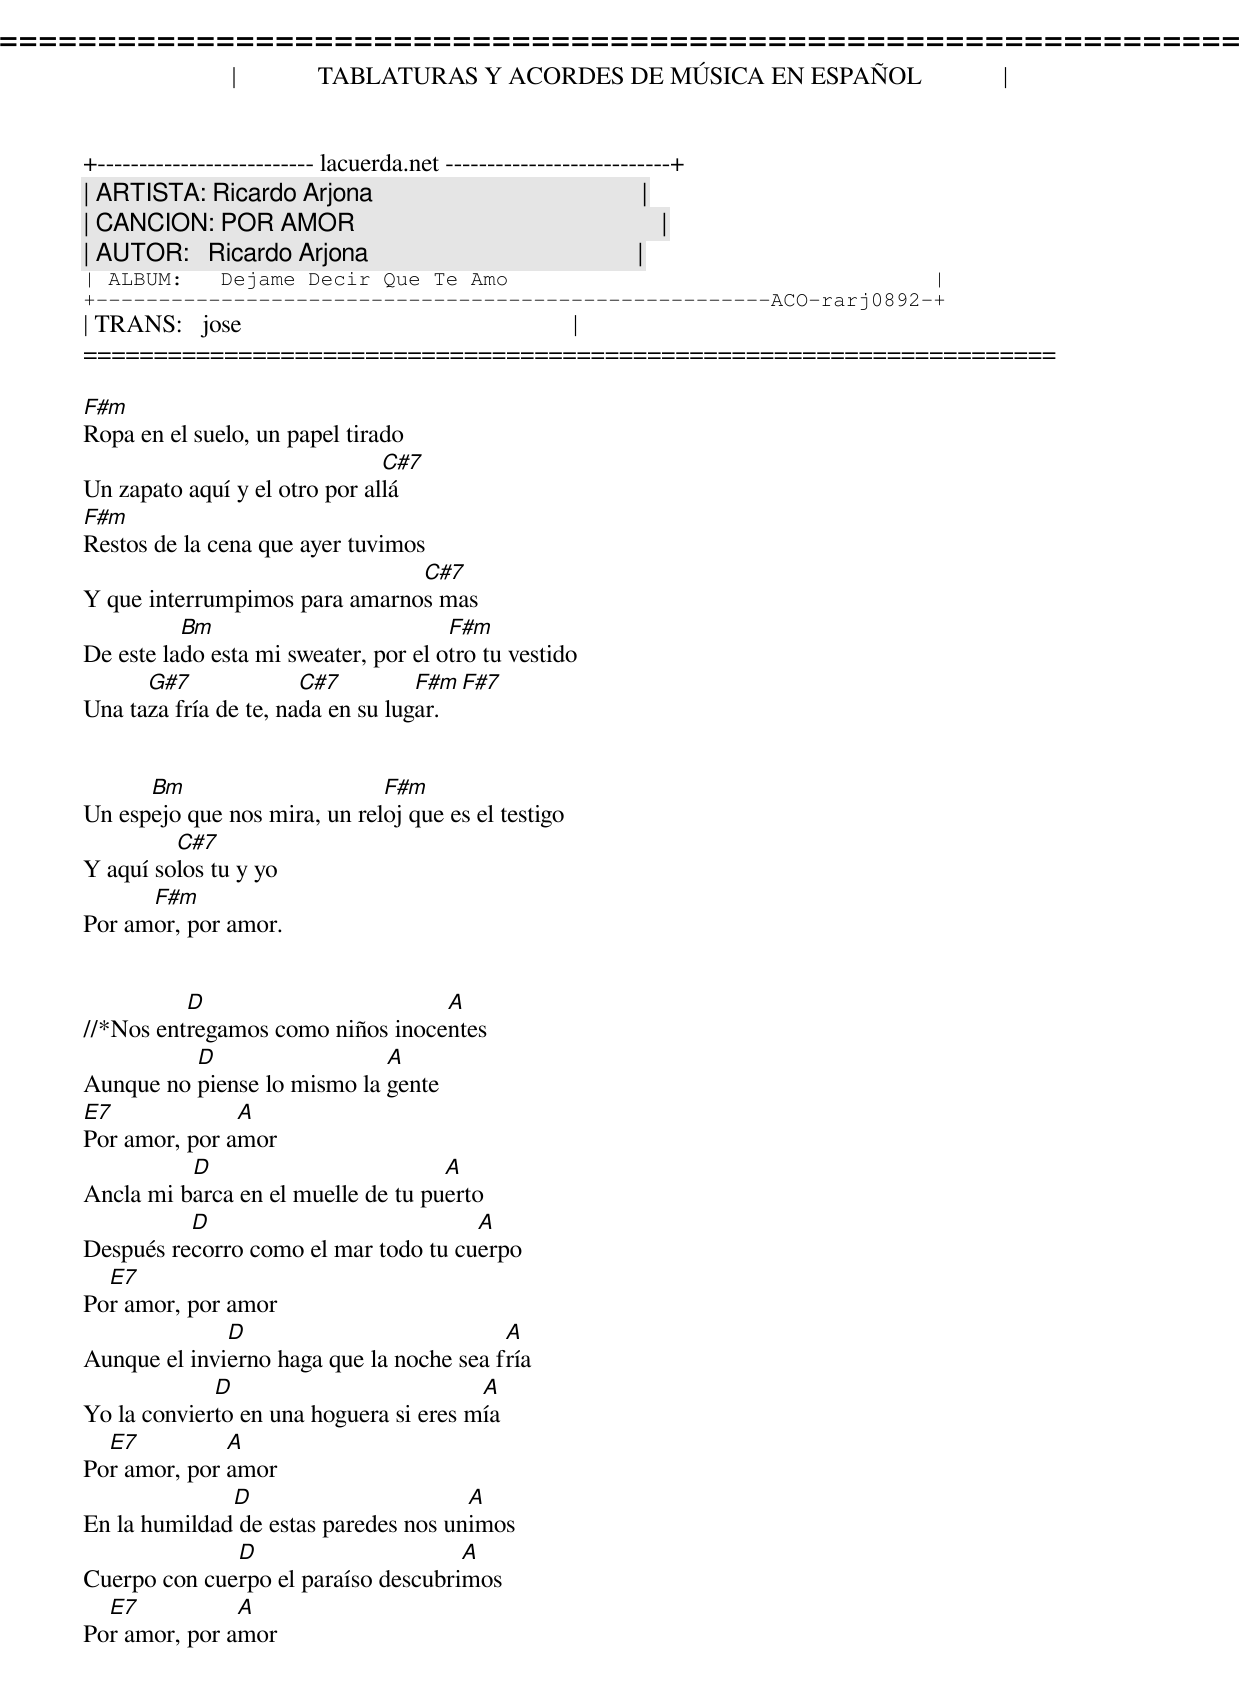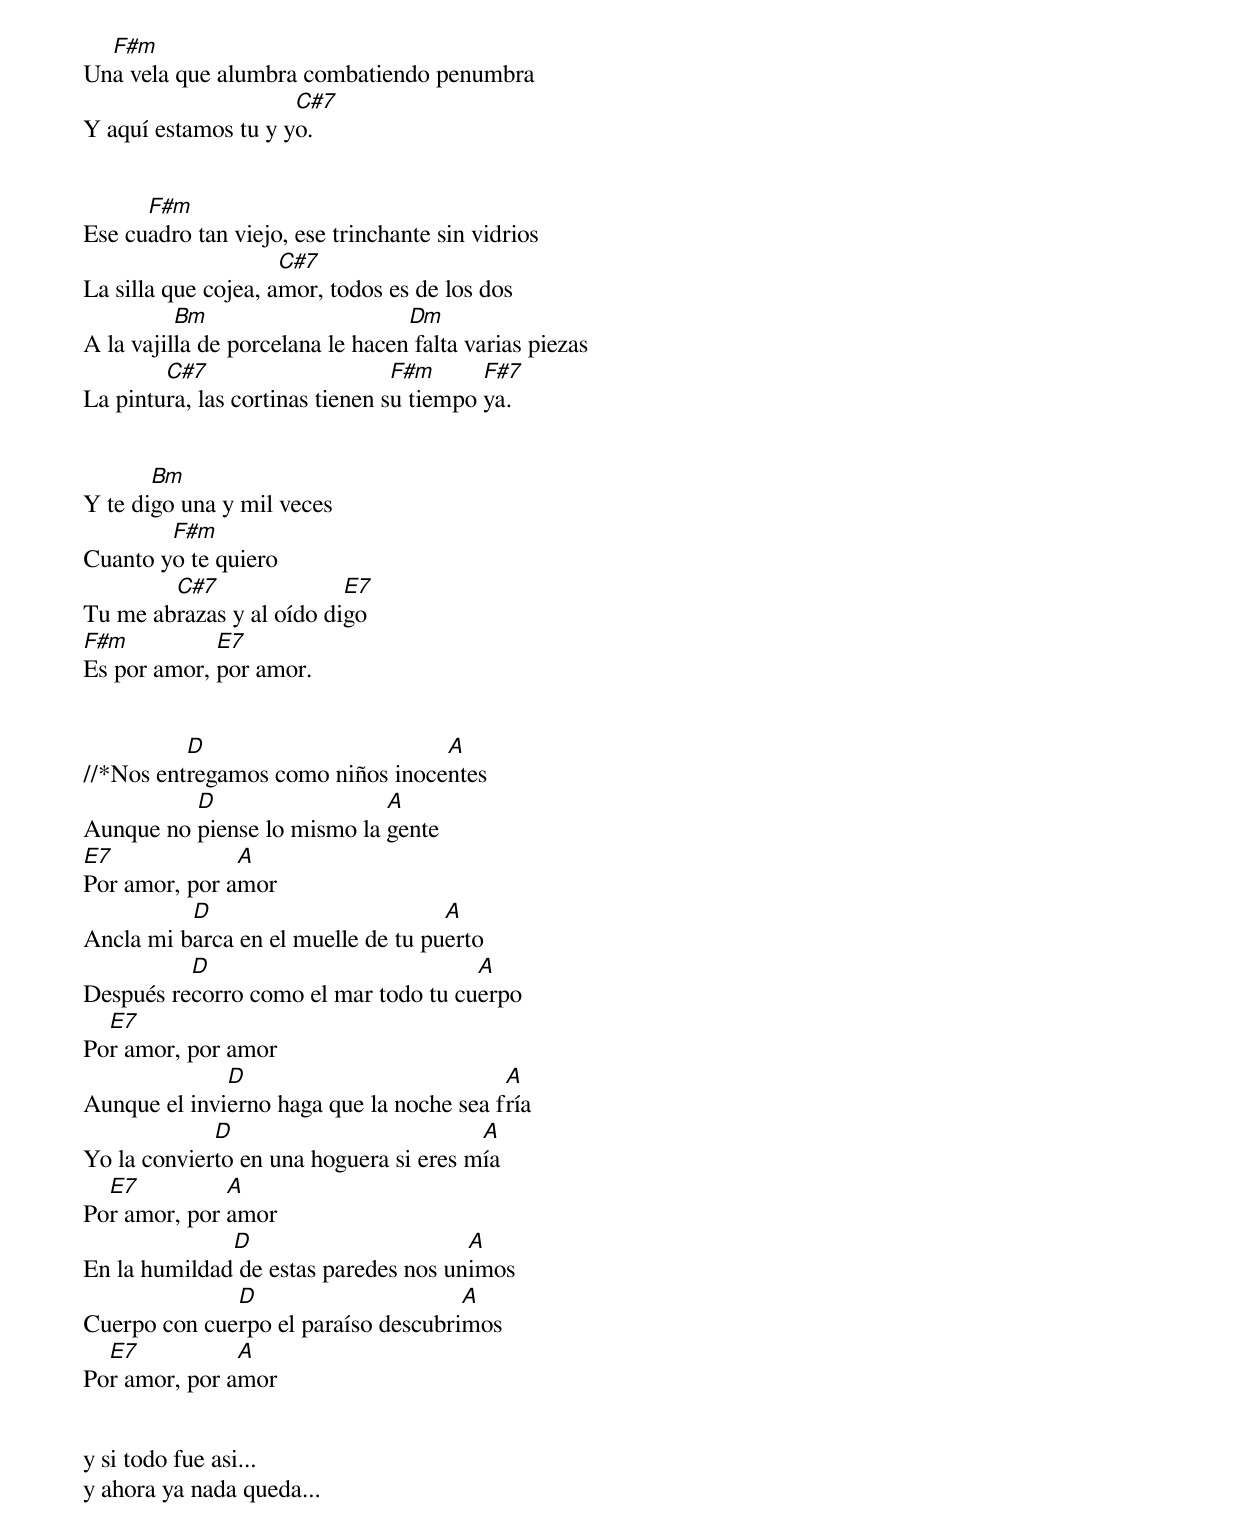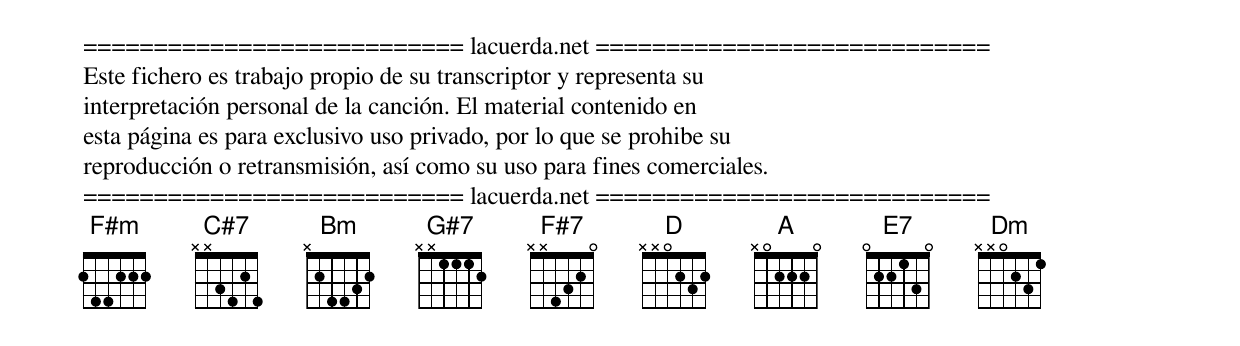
=====================================================================
|             TABLATURAS Y ACORDES DE MÚSICA EN ESPAÑOL             |
+-------------------------- lacuerda.net ---------------------------+
| ARTISTA: Ricardo Arjona                                           |
| CANCION: POR AMOR                                                 |
| AUTOR:   Ricardo Arjona                                           |
| ALBUM:   Dejame Decir Que Te Amo                                  |
+------------------------------------------------------ACO-rarj0892-+
| TRANS:   jose                                                     |
=====================================================================

F#m
Ropa en el suelo, un papel tirado
                               C#7
Un zapato aquí y el otro por allá
F#m
Restos de la cena que ayer tuvimos
                               C#7
Y que interrumpimos para amarnos mas
          Bm                          F#m
De este lado esta mi sweater, por el otro tu vestido
      G#7              C#7         F#m   F#7
Una taza fría de te, nada en su lugar.


      Bm                      F#m
Un espejo que nos mira, un reloj que es el testigo
         C#7
Y aquí solos tu y yo
      F#m
Por amor, por amor.


          D                       A
//*Nos entregamos como niños inocentes
          D                  A
Aunque no piense lo mismo la gente
E7             A
Por amor, por amor
          D                         A
Ancla mi barca en el muelle de tu puerto
          D                           A
Después recorro como el mar todo tu cuerpo
  E7
Por amor, por amor
              D                           A
Aunque el invierno haga que la noche sea fría
             D                          A
Yo la convierto en una hoguera si eres mía
  E7          A
Por amor, por amor
              D                       A
En la humildad de estas paredes nos unimos
              D                      A
Cuerpo con cuerpo el paraíso descubrimos
  E7           A
Por amor, por amor


  F#m
Una vela que alumbra combatiendo penumbra
                     C#7
Y aquí estamos tu y yo.


      F#m
Ese cuadro tan viejo, ese trinchante sin vidrios
                     C#7
La silla que cojea, amor, todos es de los dos
          Bm                      Dm
A la vajilla de porcelana le hacen falta varias piezas
        C#7                      F#m      F#7
La pintura, las cortinas tienen su tiempo ya.


       Bm
Y te digo una y mil veces
        F#m
Cuanto yo te quiero
        C#7               E7
Tu me abrazas y al oído digo
F#m          E7
Es por amor, por amor.


          D                       A
//*Nos entregamos como niños inocentes
          D                  A
Aunque no piense lo mismo la gente
E7             A
Por amor, por amor
          D                         A
Ancla mi barca en el muelle de tu puerto
          D                           A
Después recorro como el mar todo tu cuerpo
  E7
Por amor, por amor
              D                           A
Aunque el invierno haga que la noche sea fría
             D                          A
Yo la convierto en una hoguera si eres mía
  E7          A
Por amor, por amor
              D                       A
En la humildad de estas paredes nos unimos
              D                      A
Cuerpo con cuerpo el paraíso descubrimos
  E7           A
Por amor, por amor


y si todo fue asi...
y ahora ya nada queda...


=========================== lacuerda.net ============================
Este fichero es trabajo propio de su transcriptor y representa su
interpretación personal de la canción. El material contenido en
esta página es para exclusivo uso privado, por lo que se prohibe su
reproducción o retransmisión, así como su uso para fines comerciales.
=========================== lacuerda.net ============================
